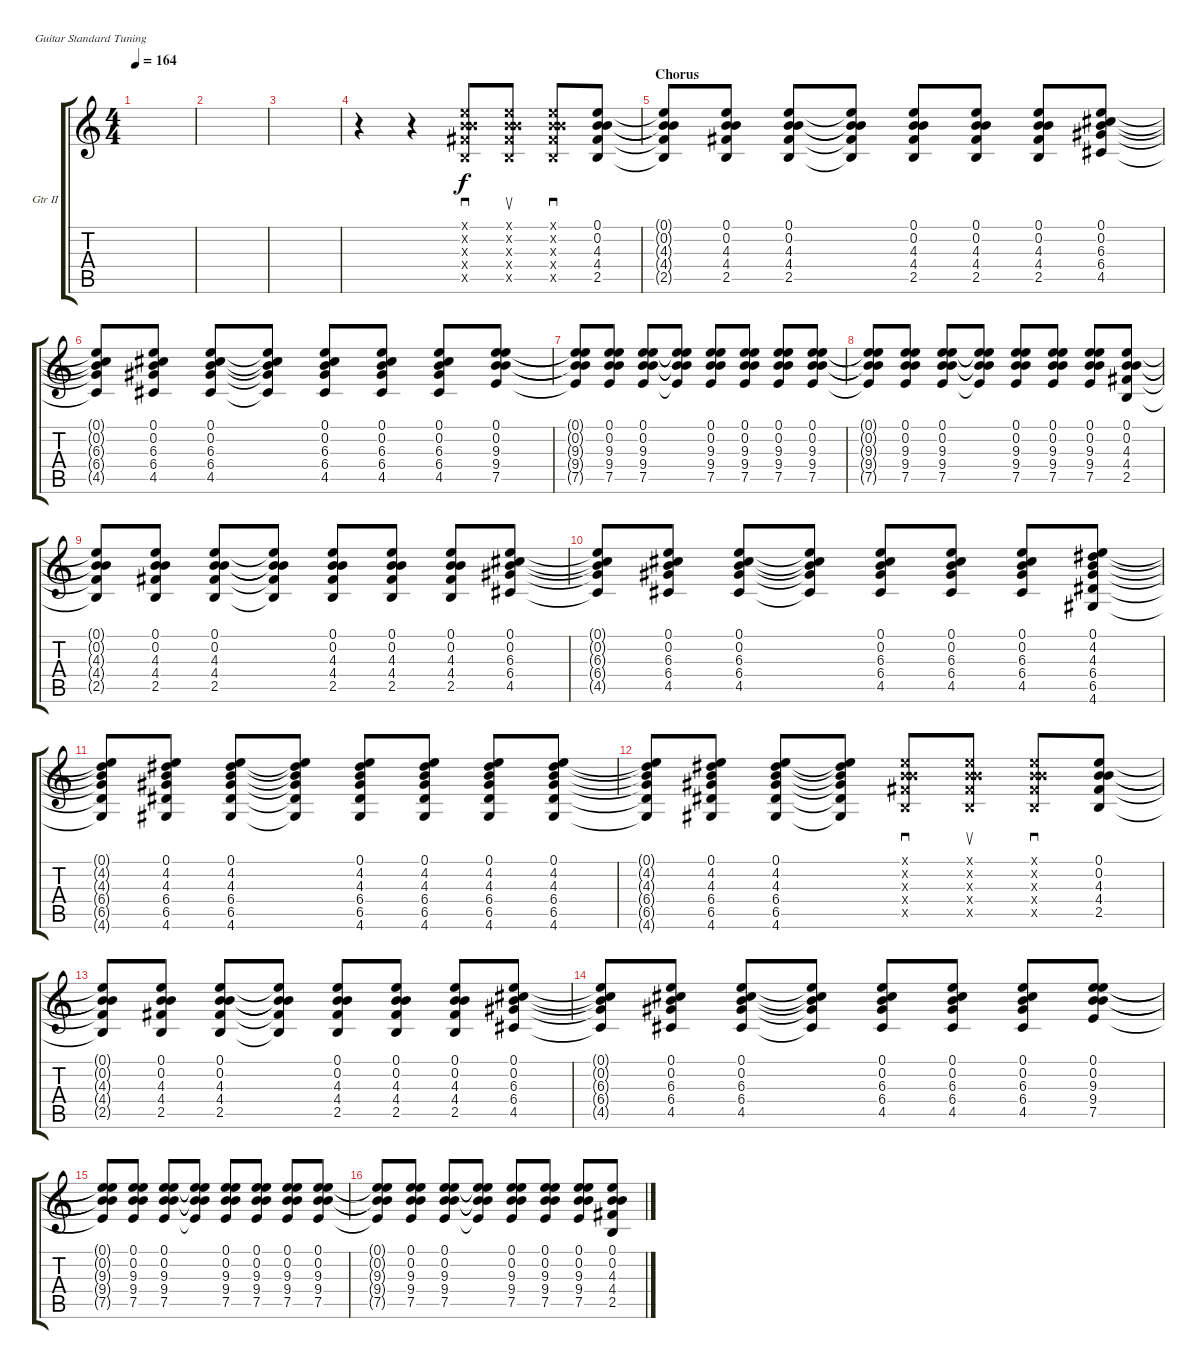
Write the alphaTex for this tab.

\defaultSystemsLayout 4
\bracketExtendMode groupsimilarinstruments
\firstSystemTrackNameOrientation horizontal
\otherSystemsTrackNameOrientation horizontal
\track ("Guitar II" "Gtr II") {instrument distortionguitar}
\staff {score tabs}
\tuning (E4 B3 G3 D3 A2 E2)
\ts (4 4)
\tempo 164
\clef g2
\ks c
|
|
|
r.4 r.4 (2.5{x} 4.4{x} 4.3{x} 0.1{x} 0.2{x}).8{sd} (2.5{x} 4.4{x} 4.3{x} 0.1{x} 0.2{x}).8{su} (2.5{x} 4.4{x} 4.3{x} 0.1{x} 0.2{x}).8{sd} (2.5 4.4 4.3 0.1 0.2).8 |
\section ("" "Chorus")
(2.5{t} 4.4{t} 4.3{t} 0.2{t} 0.1{t}).8 (2.5 4.4 4.3 0.2 0.1).8 (2.5 4.4 4.3 0.2 0.1).8 (2.5{t} 4.4{t} 4.3{t} 0.1{t} 0.2{t}).8 (2.5 4.4 4.3 0.2 0.1).8 (2.5 4.4 4.3 0.2 0.1).8 (2.5 4.4 4.3 0.2 0.1).8 (4.5 6.4 6.3 0.2 0.1).8 |
(0.1{t} 0.2{t} 6.3{t} 6.4{t} 4.5{t}).8 (4.5 6.4 6.3 0.2 0.1).8 (4.5 6.4 6.3 0.2 0.1).8 (0.1{t} 0.2{t} 6.3{t} 6.4{t} 4.5{t}).8 (4.5 6.4 6.3 0.2 0.1).8 (4.5 6.4 6.3 0.2 0.1).8 (4.5 6.4 6.3 0.2 0.1).8 (7.5 9.4 9.3 0.2 0.1).8 |
(7.5{t} 9.4{t} 9.3{t} 0.2{t} 0.1{t}).8 (7.5 9.4 9.3 0.2 0.1).8 (7.5 9.4 9.3 0.2 0.1).8 (7.5{t} 9.4{t} 9.3{t} 0.2{t} 0.1{t}).8 (7.5 9.4 9.3 0.2 0.1).8 (7.5 9.4 9.3 0.2 0.1).8 (7.5 9.4 9.3 0.2 0.1).8 (7.5 9.4 9.3 0.2 0.1).8 |
(7.5{t} 9.4{t} 9.3{t} 0.2{t} 0.1{t}).8 (7.5 9.4 9.3 0.2 0.1).8 (7.5 9.4 9.3 0.2 0.1).8 (7.5{t} 9.4{t} 9.3{t} 0.2{t} 0.1{t}).8 (7.5 9.4 9.3 0.2 0.1).8 (7.5 9.4 9.3 0.2 0.1).8 (7.5 9.4 9.3 0.2 0.1).8 (2.5 4.4 4.3 0.1 0.2).8 |
(2.5{t} 4.4{t} 4.3{t} 0.2{t} 0.1{t}).8 (2.5 4.4 4.3 0.2 0.1).8 (2.5 4.4 4.3 0.2 0.1).8 (2.5{t} 4.4{t} 4.3{t} 0.1{t} 0.2{t}).8 (2.5 4.4 4.3 0.2 0.1).8 (2.5 4.4 4.3 0.2 0.1).8 (2.5 4.4 4.3 0.2 0.1).8 (4.5 6.4 6.3 0.2 0.1).8 |
(0.1{t} 0.2{t} 6.3{t} 6.4{t} 4.5{t}).8 (4.5 6.4 6.3 0.2 0.1).8 (4.5 6.4 6.3 0.2 0.1).8 (0.1{t} 0.2{t} 6.3{t} 6.4{t} 4.5{t}).8 (4.5 6.4 6.3 0.2 0.1).8 (4.5 6.4 6.3 0.2 0.1).8 (4.5 6.4 6.3 0.2 0.1).8 (4.6 6.5 6.4 4.2 4.3 0.1).8 |
(4.2{t} 4.3{t} 6.4{t} 6.5{t} 4.6{t} 0.1{t}).8 (4.2 4.3 6.4 6.5 4.6 0.1).8 (4.2 4.3 6.4 6.5 4.6 0.1).8 (4.2{t} 4.3{t} 6.4{t} 6.5{t} 4.6{t} 0.1{t}).8 (4.2 4.3 6.4 6.5 4.6 0.1).8 (4.2 4.3 6.4 6.5 4.6 0.1).8 (4.2 4.3 6.4 6.5 4.6 0.1).8 (4.2 4.3 6.4 6.5 4.6 0.1).8 |
(4.6{t} 6.5{t} 6.4{t} 4.3{t} 4.2{t} 0.1{t}).8 (4.2 4.3 6.4 6.5 4.6 0.1).8 (4.2 4.3 6.4 6.5 4.6 0.1).8 (4.2{t} 4.3{t} 6.4{t} 6.5{t} 4.6{t} 0.1{t}).8 (2.5{x} 4.4{x} 4.3{x} 0.1{x} 0.2{x}).8{sd} (2.5{x} 4.4{x} 4.3{x} 0.1{x} 0.2{x}).8{su} (2.5{x} 4.4{x} 4.3{x} 0.1{x} 0.2{x}).8{sd} (2.5 4.4 4.3 0.2 0.1).8 |
(2.5{t} 4.4{t} 4.3{t} 0.2{t} 0.1{t}).8 (2.5 4.4 4.3 0.2 0.1).8 (2.5 4.4 4.3 0.2 0.1).8 (2.5{t} 4.4{t} 4.3{t} 0.1{t} 0.2{t}).8 (2.5 4.4 4.3 0.2 0.1).8 (2.5 4.4 4.3 0.2 0.1).8 (2.5 4.4 4.3 0.2 0.1).8 (4.5 6.4 6.3 0.2 0.1).8 |
(0.1{t} 0.2{t} 6.3{t} 6.4{t} 4.5{t}).8 (4.5 6.4 6.3 0.2 0.1).8 (4.5 6.4 6.3 0.2 0.1).8 (0.1{t} 0.2{t} 6.3{t} 6.4{t} 4.5{t}).8 (4.5 6.4 6.3 0.2 0.1).8 (4.5 6.4 6.3 0.2 0.1).8 (4.5 6.4 6.3 0.2 0.1).8 (7.5 9.4 9.3 0.2 0.1).8 |
(7.5{t} 9.4{t} 9.3{t} 0.2{t} 0.1{t}).8 (7.5 9.4 9.3 0.2 0.1).8 (7.5 9.4 9.3 0.2 0.1).8 (7.5{t} 9.4{t} 9.3{t} 0.2{t} 0.1{t}).8 (7.5 9.4 9.3 0.2 0.1).8 (7.5 9.4 9.3 0.2 0.1).8 (7.5 9.4 9.3 0.2 0.1).8 (7.5 9.4 9.3 0.2 0.1).8 |
(7.5{t} 9.4{t} 9.3{t} 0.2{t} 0.1{t}).8 (7.5 9.4 9.3 0.2 0.1).8 (7.5 9.4 9.3 0.2 0.1).8 (7.5{t} 9.4{t} 9.3{t} 0.2{t} 0.1{t}).8 (7.5 9.4 9.3 0.2 0.1).8 (7.5 9.4 9.3 0.2 0.1).8 (7.5 9.4 9.3 0.2 0.1).8 (2.5 4.4 4.3 0.1 0.2).8
